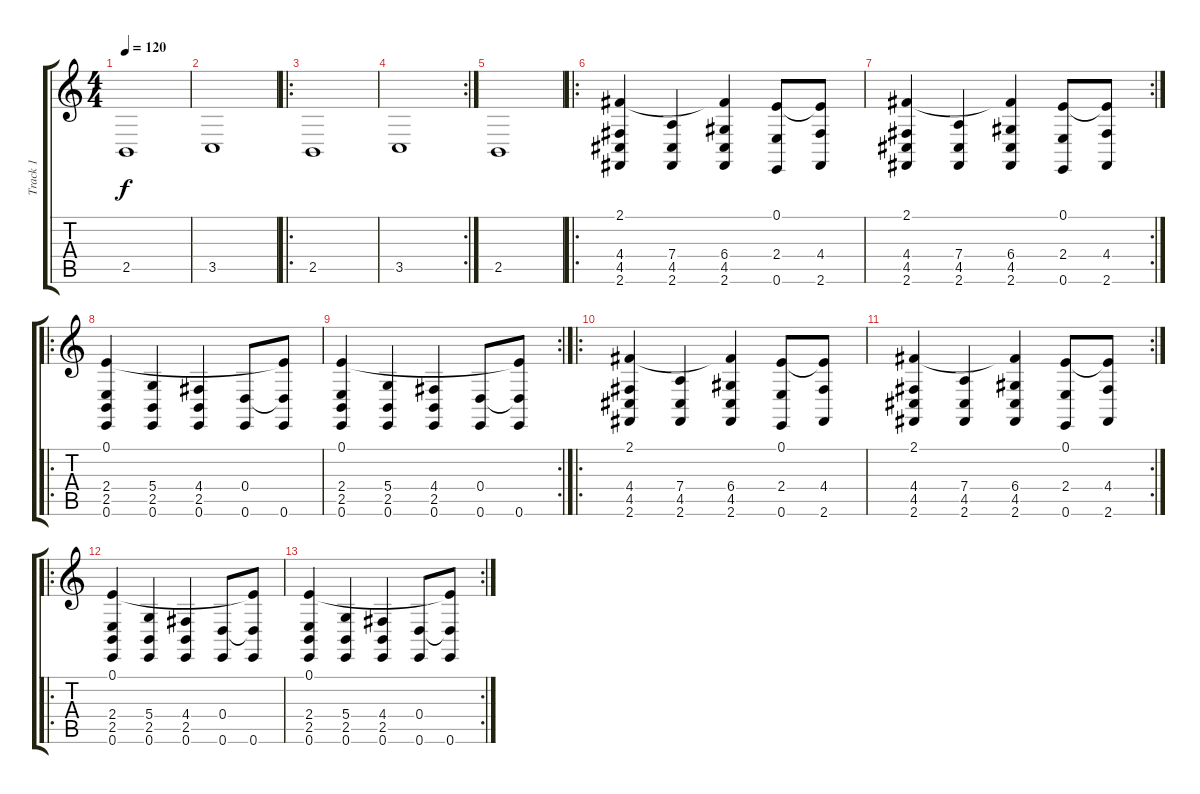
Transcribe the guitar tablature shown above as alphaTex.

\track ("Track 1" "Track 1") {instrument bagpipe}
\staff {score tabs}
\tuning (E4 B3 G3 D3 A2 E2) {hide}
\ts (4 4)
\tempo 120
\clef g2
\ks c
2.5.1{dy f} |
3.5.1 |
\ro
2.5.1 |
\rc 2
3.5.1 |
2.5.1 |
\ro
(2.1 4.4 4.5 2.6).4 (7.4 4.5 2.6).4 (2.1{t} 6.4 4.5 2.6).4 (0.1 2.4 0.6).8 (0.1{t} 4.4 2.6).8 |
\rc 2
(2.1 4.4 4.5 2.6).4 (7.4 4.5 2.6).4 (2.1{t} 6.4 4.5 2.6).4 (0.1 2.4 0.6).8 (0.1{t} 4.4 2.6).8 |
\ro
(0.1 2.4 2.5 0.6).4 (5.4 2.5 0.6).4 (4.4 2.5 0.6).4 (0.4 0.6).8 (0.1{t} 0.4{t} 0.6).8 |
\rc 2
(0.1 2.4 2.5 0.6).4 (5.4 2.5 0.6).4 (4.4 2.5 0.6).4 (0.4 0.6).8 (0.1{t} 0.4{t} 0.6).8 |
\ro
(2.1 4.4 4.5 2.6).4 (7.4 4.5 2.6).4 (2.1{t} 6.4 4.5 2.6).4 (0.1 2.4 0.6).8 (0.1{t} 4.4 2.6).8 |
\rc 2
(2.1 4.4 4.5 2.6).4 (7.4 4.5 2.6).4 (2.1{t} 6.4 4.5 2.6).4 (0.1 2.4 0.6).8 (0.1{t} 4.4 2.6).8 |
\ro
(0.1 2.4 2.5 0.6).4 (5.4 2.5 0.6).4 (4.4 2.5 0.6).4 (0.4 0.6).8 (0.1{t} 0.4{t} 0.6).8 |
\rc 2
(0.1 2.4 2.5 0.6).4 (5.4 2.5 0.6).4 (4.4 2.5 0.6).4 (0.4 0.6).8 (0.1{t} 0.4{t} 0.6).8
